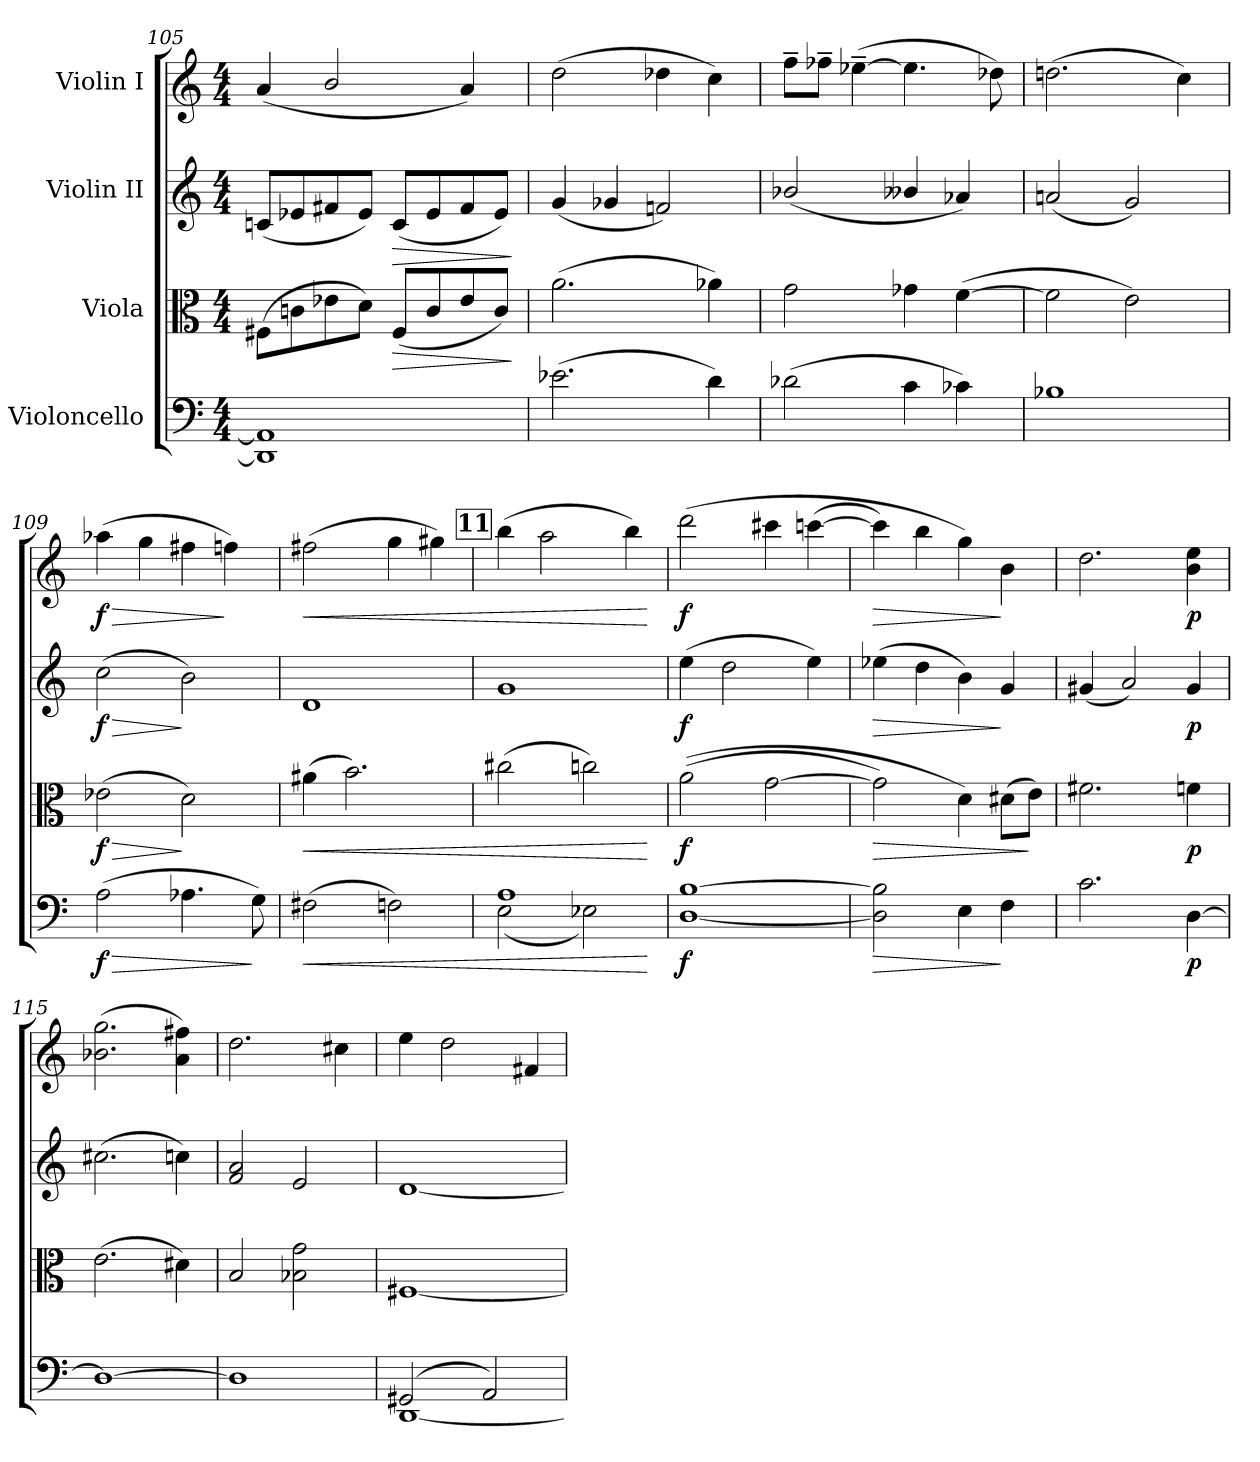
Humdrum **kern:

**kern	**dynam	**kern	**dynam	**kern	**dynam	**kern	**dynam
*part4	*part4	*part3	*part3	*part2	*part2	*part1	*part1
*staff4	*staff4	*staff3	*staff3	*staff2	*staff2	*staff1	*staff1
*I"Violoncello	*	*I"Viola	*	*I"Violin II	*	*I"Violin I	*
!!LO:LB:g=z
*clefF4	*	*clefC3	*	*clefG2	*	*clefG2	*
*k[]	*	*k[]	*	*k[]	*	*k[]	*
*M4/4	*	*M4/4	*	*M4/4	*	*M4/4	*
=105	=105	=105	=105	=105	=105	=105	=105
1DD] 1AA]	.	(>8F#X\L	.	(<8cni/L	.	(<4a/	.
.	.	8cni\	.	8e-X/	.	.	.
.	.	8e-X\	.	8f#X/	.	2b/	.
.	.	8d\J)	.	8e-/J)	.	.	.
!	!	!	!LO:HP:b	!	!LO:HP:b	!	!
.	.	(<8F#/L	>	(<8c/L	>	.	.
.	.	8c/	.	8e-/	.	.	.
.	.	8e-/	.	8f#/	.	4a/)	.
.	.	8c/J)	.	8e-/J)	.	.	.
.	.	.	]	.	]	.	.
=106	=106	=106	=106	=106	=106	=106	=106
(>2.e-X\	.	(>2.a\	.	(<4g/	.	(>2dd\	.
.	.	.	.	4g-X/	.	.	.
.	.	.	.	2fni/)	.	4dd-X\	.
4d\)	.	4a-X\)	.	.	.	4cc\)	.
=107	=107	=107	=107	=107	=107	=107	=107
(>2d-X\	.	2g\	.	(<2b-X/	.	8ff~\L	.
.	.	.	.	.	.	8ff-X~\J	.
.	.	.	.	.	.	(>[4ee-X~\	.
4c\	.	4g-X\	.	4b--X/	.	4.ee-\]	.
4c-X\)	.	(>[4f\	.	4a-X/)	.	.	.
.	.	.	.	.	.	8dd-X\)	.
=108	=108	=108	=108	=108	=108	=108	=108
1B-X	.	2f\]	.	(<2ani/	.	(>2.ddni\	.
.	.	2e\)	.	2g/)	.	.	.
.	.	.	.	.	.	4cc\)	.
=109	=109	=109	=109	=109	=109	=109	=109
!	!LO:HP:b	!	!LO:HP:b	!	!LO:HP:b	!	!LO:HP:b
!	!LO:DY:n=1:b	!	!LO:DY:n=1:b	!	!LO:DY:n=1:b	!	!LO:DY:n=1:b
(>2A\	> f	(>2e-X\	> f	(>2cc\	> f	(>4aa-X\	> f
.	.	.	.	.	.	4gg\	.
4.A-X\	.	2d\)	]	2b\)	]	4ff#X\	.
.	.	.	.	.	.	4ffn\)	]
8G\)	]	.	.	.	.	.	.
!!LO:PB:g=z
=110	=110	=110	=110	=110	=110	=110	=110
!	!LO:HP:b	!	!LO:HP:b	!	!	!	!LO:HP:b
(>2F#X\	<	(>4a#X\	<	1d	.	(>2ff#X\	<
.	.	2.b\)	.	.	.	.	.
2Fn\)	.	.	.	.	.	4gg\	.
.	.	.	.	.	.	4gg#X\)	.
!!LO:REH:place=s1:a:fs=14:t=11
=111	=111	=111	=111	=111	=111	=111	=111
*^	*	*	*	*	*	*	*
1A	(<2E\	.	(>2cc#X\	.	1g	.	(>4bb\	.
.	.	.	.	.	.	.	2aa\	.
.	2E-X\)	.	2ccn\)	.	.	.	.	.
.	.	.	.	.	.	.	4bb\)	.
*v	*v	*	*	*	*	*	*	*
.	[	.	[	.	.	.	[
=112	=112	=112	=112	=112	=112	=112	=112
!	!LO:DY:b	!	!LO:DY:b	!	!LO:DY:b	!	!LO:DY:b
[1D [1B	f	(>(>2a\	f	(>4ee\	f	(>2ddd\	f
.	.	.	.	2dd\	.	.	.
.	.	[2g\	.	.	.	4ccc#X\	.
.	.	.	.	4ee\)	.	(>[4cccn\	.
=113	=113	=113	=113	=113	=113	=113	=113
!	!LO:HP:b	!	!LO:HP:b	!	!LO:HP:b	!	!LO:HP:b
2D\] 2B\]	>	2g\])	>	(>4ee-X\	>	4ccc\])	>
.	.	.	.	4dd\	.	4bb\	.
4E\	.	4d\)	.	4b\)	.	4gg\)	.
4F\	]	(>8d#X\L	.	4g/	]	4b\	]
.	.	8e\J)	]	.	.	.	.
=114	=114	=114	=114	=114	=114	=114	=114
2.c\	.	2.f#X\	.	(<4g#X/	.	2.dd\	.
.	.	.	.	2a/)	.	.	.
!	!LO:DY:b	!	!LO:DY:b	!	!LO:DY:b	!	!LO:DY:b
[4D\	p	4fn\	p	4g#/	p	4b\ 4ee\	p
=115	=115	=115	=115	=115	=115	=115	=115
1D_	.	(>2.e\	.	(>2.cc#X\	.	(>2.b-X\ 2.gg\	.
.	.	4d#X\)	.	4ccn\)	.	4a\ 4ff#X\)	.
=116	=116	=116	=116	=116	=116	=116	=116
1D]	.	2B/	.	2f/ 2a/	.	2.dd\	.
.	.	2B-X\ 2g\	.	2e/	.	.	.
.	.	.	.	.	.	4cc#X\	.
=117	=117	=117	=117	=117	=117	=117	=117
*^	*	*	*	*	*	*	*
(>2GG#X/	[1DD	.	[1F#X	.	[1d	.	4ee\	.
.	.	.	.	.	.	.	2dd\	.
2AA/)	.	.	.	.	.	.	.	.
.	.	.	.	.	.	.	4f#X/	.
*v	*v	*	*	*	*	*	*	*
=	=	=	=	=	=	=	=
*-	*-	*-	*-	*-	*-	*-	*-
